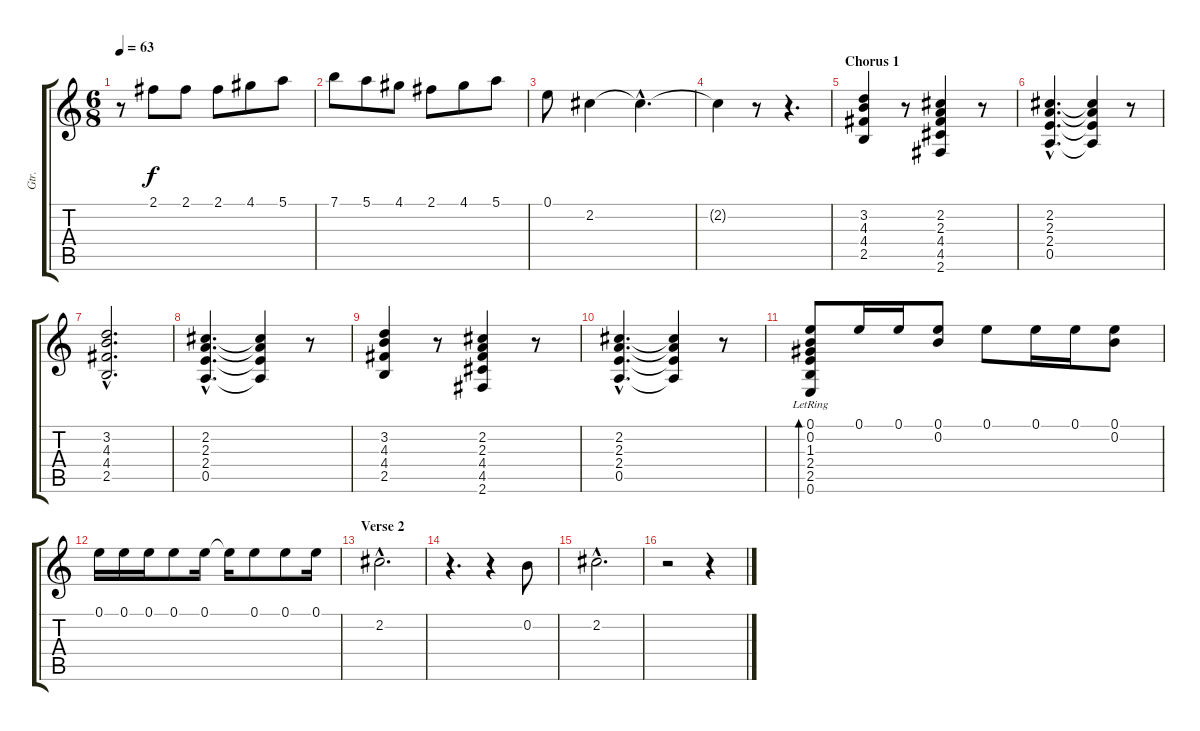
\track ("Gtr." "Gtr.") {instrument electricguitarjazz}
\staff {score tabs}
\tuning (E4 B3 G3 D3 A2 E2) {hide}
\ts (6 8)
\tempo 63
\clef g2
\ks c
r.8{dy f} 2.1.8 2.1.8 2.1.8 4.1.8 5.1.8 |
7.1.8 5.1.8 4.1.8 2.1.8 4.1.8 5.1.8 |
0.1.8 2.2.4 2.2{hac t}.4{d} |
2.2{t}.4 r.8 r.4{d} |
\section ("" "Chorus 1")
(3.2 4.3 4.4 2.5).4 r.8 (2.2 2.3 4.4 4.5 2.6).4 r.8 |
(2.2{hac} 2.3{hac} 2.4{hac} 0.5{hac}).4{d} (2.2{t} 2.3{t} 2.4{t} 0.5{t}).4 r.8 |
(3.2{hac} 4.3{hac} 4.4{hac} 2.5{hac}).2{d} |
(2.2{hac} 2.3{hac} 2.4{hac} 0.5{hac}).4{d} (2.2{t} 2.3{t} 2.4{t} 0.5{t}).4 r.8 |
(3.2 4.3 4.4 2.5).4 r.8 (2.2 2.3 4.4 4.5 2.6).4 r.8 |
(2.2{hac} 2.3{hac} 2.4{hac} 0.5{hac}).4{d} (2.2{t} 2.3{t} 2.4{t} 0.5{t}).4 r.8 |
(0.1 0.2{lr} 1.3{lr} 2.4{lr} 2.5{lr} 0.6{lr}).8{bd 120} 0.1.16 0.1.16 (0.1 0.2).8 0.1.8 0.1.16 0.1.16 (0.1 0.2).8 |
0.1.16 0.1.16 0.1.16 0.1.8 0.1.16 0.1{t}.16 0.1.8 0.1.8 0.1.16 |
\section ("" "Verse 2")
2.2{hac}.2{d} |
r.4{d} r.4 0.2.8 |
2.2{hac}.2{d} |
r.2 r.4
